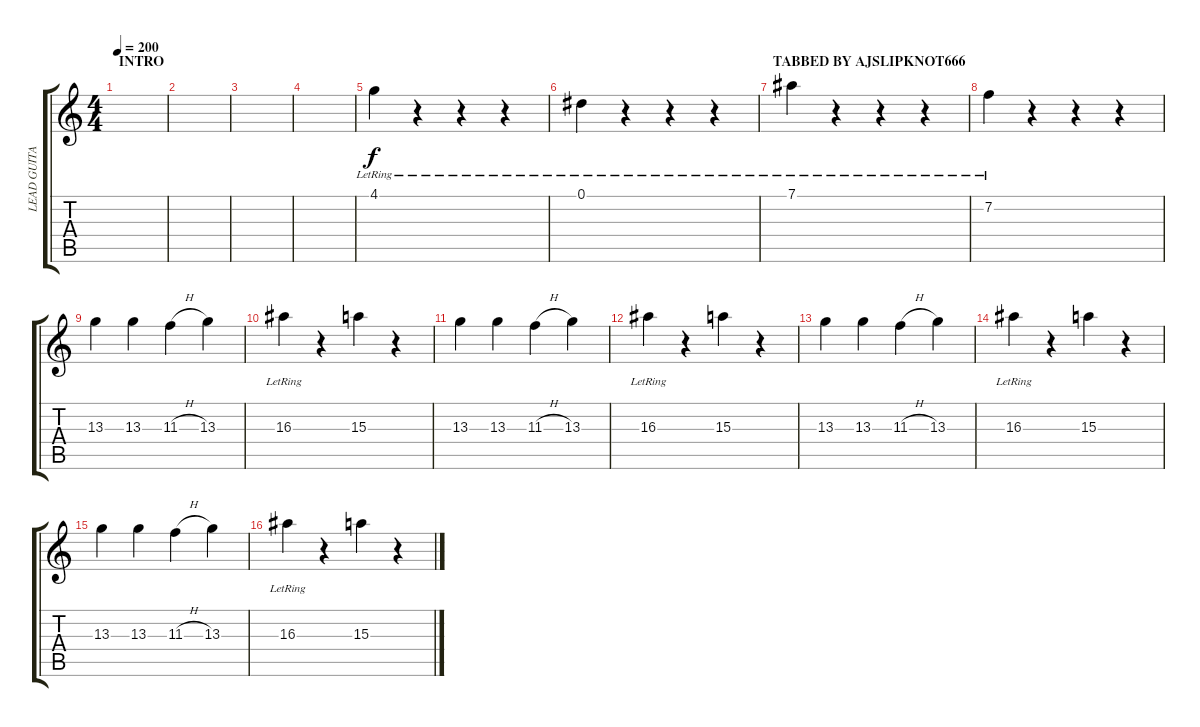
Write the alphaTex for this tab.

\track ("LEAD GUITAR" "LEAD GUITA") {instrument overdrivenguitar}
\staff {score tabs}
\tuning (Eb4 Bb3 Gb3 Db3 Ab2 Db2) {hide}
\ts (4 4)
\section ("" "INTRO")
\tempo 200
\clef g2
\ks c
|
|
|
|
4.1{lr}.4 r.4 r.4 r.4 |
0.1{lr}.4 r.4 r.4 r.4 |
\section ("" "TABBED BY AJSLIPKNOT666")
7.1{lr}.4 r.4 r.4 r.4 |
7.2{lr}.4 r.4 r.4 r.4 |
13.3.4 13.3.4 11.3{h}.4 13.3.4 |
16.3{lr}.4 r.4 15.3.4 r.4 |
13.3.4 13.3.4 11.3{h}.4 13.3.4 |
16.3{lr}.4 r.4 15.3.4 r.4 |
13.3.4 13.3.4 11.3{h}.4 13.3.4 |
16.3{lr}.4 r.4 15.3.4 r.4 |
13.3.4 13.3.4 11.3{h}.4 13.3.4 |
16.3{lr}.4 r.4 15.3.4 r.4
